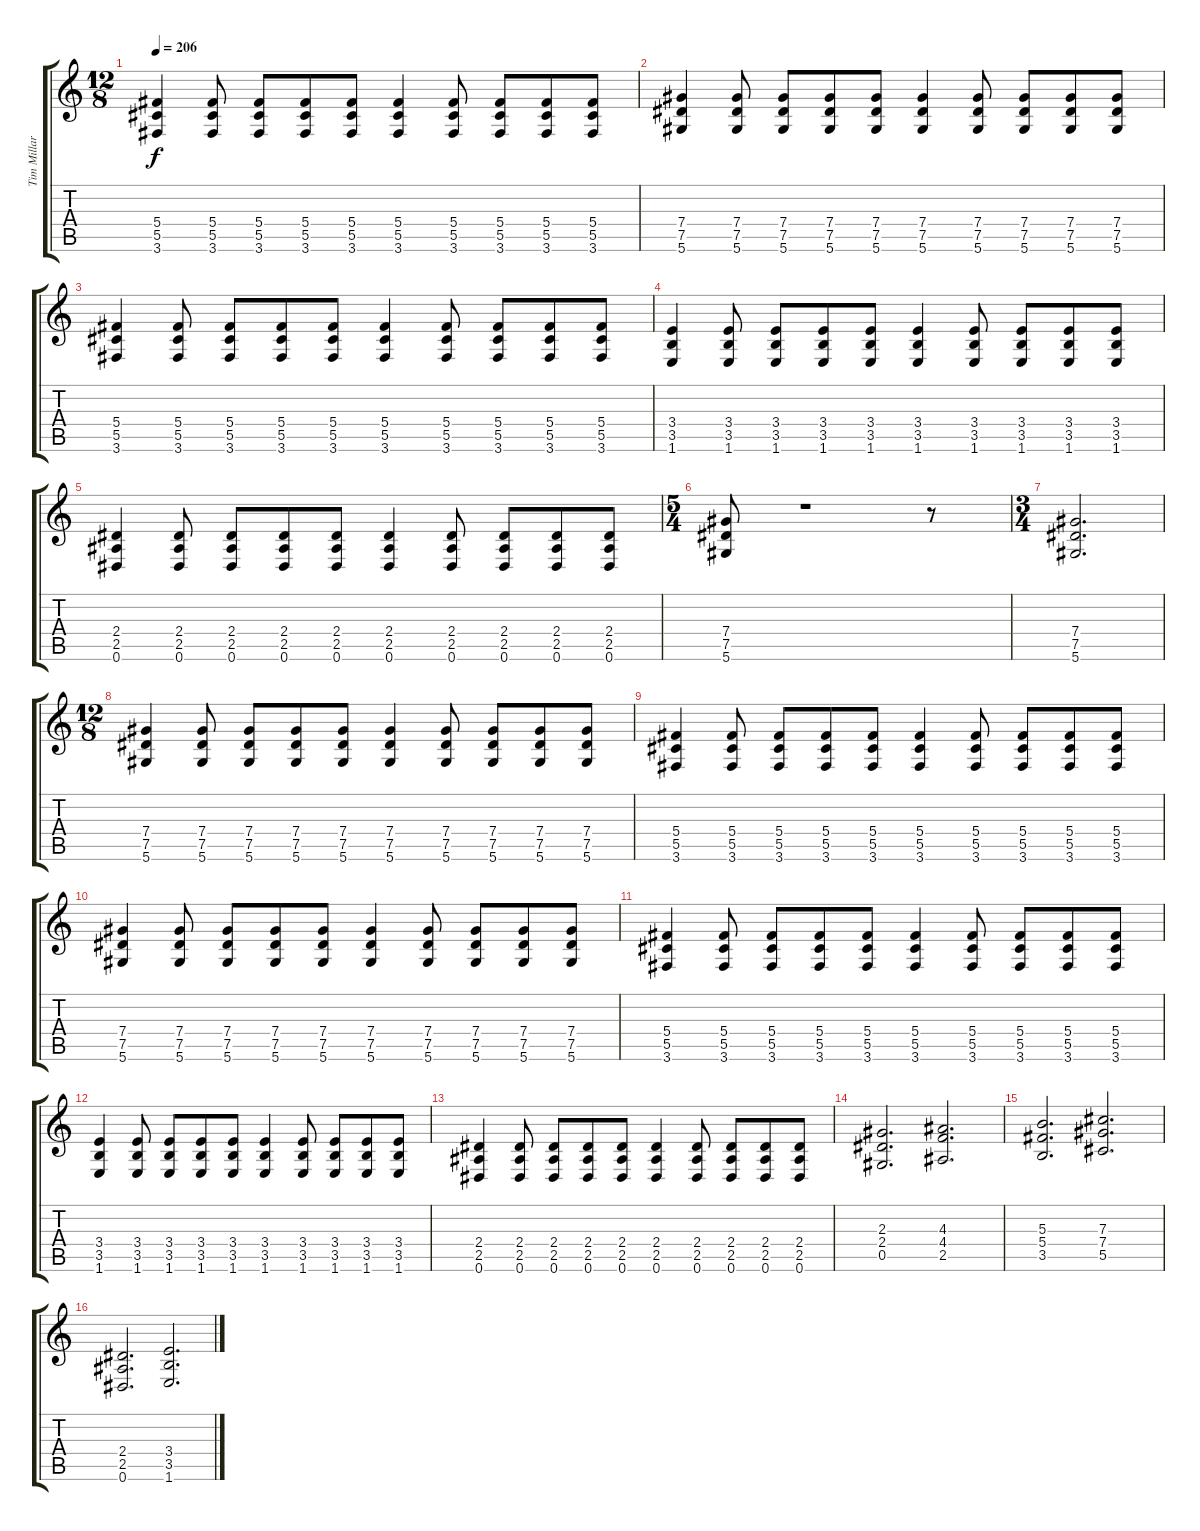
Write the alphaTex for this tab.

\track ("Tim Millar" "Tim Millar") {instrument distortionguitar}
\staff {score tabs}
\tuning (Eb4 Bb3 Gb3 Db3 Ab2 Eb2) {hide}
\ts (12 8)
\tempo 206
\clef g2
\ks c
(5.4 5.5 3.6).4{dy f} (5.4 5.5 3.6).8 (5.4 5.5 3.6).8 (5.4 5.5 3.6).8 (5.4 5.5 3.6).8 (5.4 5.5 3.6).4 (5.4 5.5 3.6).8 (5.4 5.5 3.6).8 (5.4 5.5 3.6).8 (5.4 5.5 3.6).8 |
(7.4 7.5 5.6).4 (7.4 7.5 5.6).8 (7.4 7.5 5.6).8 (7.4 7.5 5.6).8 (7.4 7.5 5.6).8 (7.4 7.5 5.6).4 (7.4 7.5 5.6).8 (7.4 7.5 5.6).8 (7.4 7.5 5.6).8 (7.4 7.5 5.6).8 |
(5.4 5.5 3.6).4 (5.4 5.5 3.6).8 (5.4 5.5 3.6).8 (5.4 5.5 3.6).8 (5.4 5.5 3.6).8 (5.4 5.5 3.6).4 (5.4 5.5 3.6).8 (5.4 5.5 3.6).8 (5.4 5.5 3.6).8 (5.4 5.5 3.6).8 |
(3.4 3.5 1.6).4 (3.4 3.5 1.6).8 (3.4 3.5 1.6).8 (3.4 3.5 1.6).8 (3.4 3.5 1.6).8 (3.4 3.5 1.6).4 (3.4 3.5 1.6).8 (3.4 3.5 1.6).8 (3.4 3.5 1.6).8 (3.4 3.5 1.6).8 |
(2.4 2.5 0.6).4 (2.4 2.5 0.6).8 (2.4 2.5 0.6).8 (2.4 2.5 0.6).8 (2.4 2.5 0.6).8 (2.4 2.5 0.6).4 (2.4 2.5 0.6).8 (2.4 2.5 0.6).8 (2.4 2.5 0.6).8 (2.4 2.5 0.6).8 |
\ts (5 4)
(7.4 7.5 5.6).8 r.1 r.8 |
\ts (3 4)
(7.4 7.5 5.6).2{d} |
\ts (12 8)
(7.4 7.5 5.6).4 (7.4 7.5 5.6).8 (7.4 7.5 5.6).8 (7.4 7.5 5.6).8 (7.4 7.5 5.6).8 (7.4 7.5 5.6).4 (7.4 7.5 5.6).8 (7.4 7.5 5.6).8 (7.4 7.5 5.6).8 (7.4 7.5 5.6).8 |
(5.4 5.5 3.6).4 (5.4 5.5 3.6).8 (5.4 5.5 3.6).8 (5.4 5.5 3.6).8 (5.4 5.5 3.6).8 (5.4 5.5 3.6).4 (5.4 5.5 3.6).8 (5.4 5.5 3.6).8 (5.4 5.5 3.6).8 (5.4 5.5 3.6).8 |
(7.4 7.5 5.6).4 (7.4 7.5 5.6).8 (7.4 7.5 5.6).8 (7.4 7.5 5.6).8 (7.4 7.5 5.6).8 (7.4 7.5 5.6).4 (7.4 7.5 5.6).8 (7.4 7.5 5.6).8 (7.4 7.5 5.6).8 (7.4 7.5 5.6).8 |
(5.4 5.5 3.6).4 (5.4 5.5 3.6).8 (5.4 5.5 3.6).8 (5.4 5.5 3.6).8 (5.4 5.5 3.6).8 (5.4 5.5 3.6).4 (5.4 5.5 3.6).8 (5.4 5.5 3.6).8 (5.4 5.5 3.6).8 (5.4 5.5 3.6).8 |
(3.4 3.5 1.6).4 (3.4 3.5 1.6).8 (3.4 3.5 1.6).8 (3.4 3.5 1.6).8 (3.4 3.5 1.6).8 (3.4 3.5 1.6).4 (3.4 3.5 1.6).8 (3.4 3.5 1.6).8 (3.4 3.5 1.6).8 (3.4 3.5 1.6).8 |
(2.4 2.5 0.6).4 (2.4 2.5 0.6).8 (2.4 2.5 0.6).8 (2.4 2.5 0.6).8 (2.4 2.5 0.6).8 (2.4 2.5 0.6).4 (2.4 2.5 0.6).8 (2.4 2.5 0.6).8 (2.4 2.5 0.6).8 (2.4 2.5 0.6).8 |
(2.3 2.4 0.5).2{d} (4.3 4.4 2.5).2{d} |
(5.3 5.4 3.5).2{d} (7.3 7.4 5.5).2{d} |
(2.4 2.5 0.6).2{d} (3.4 3.5 1.6).2{d}
